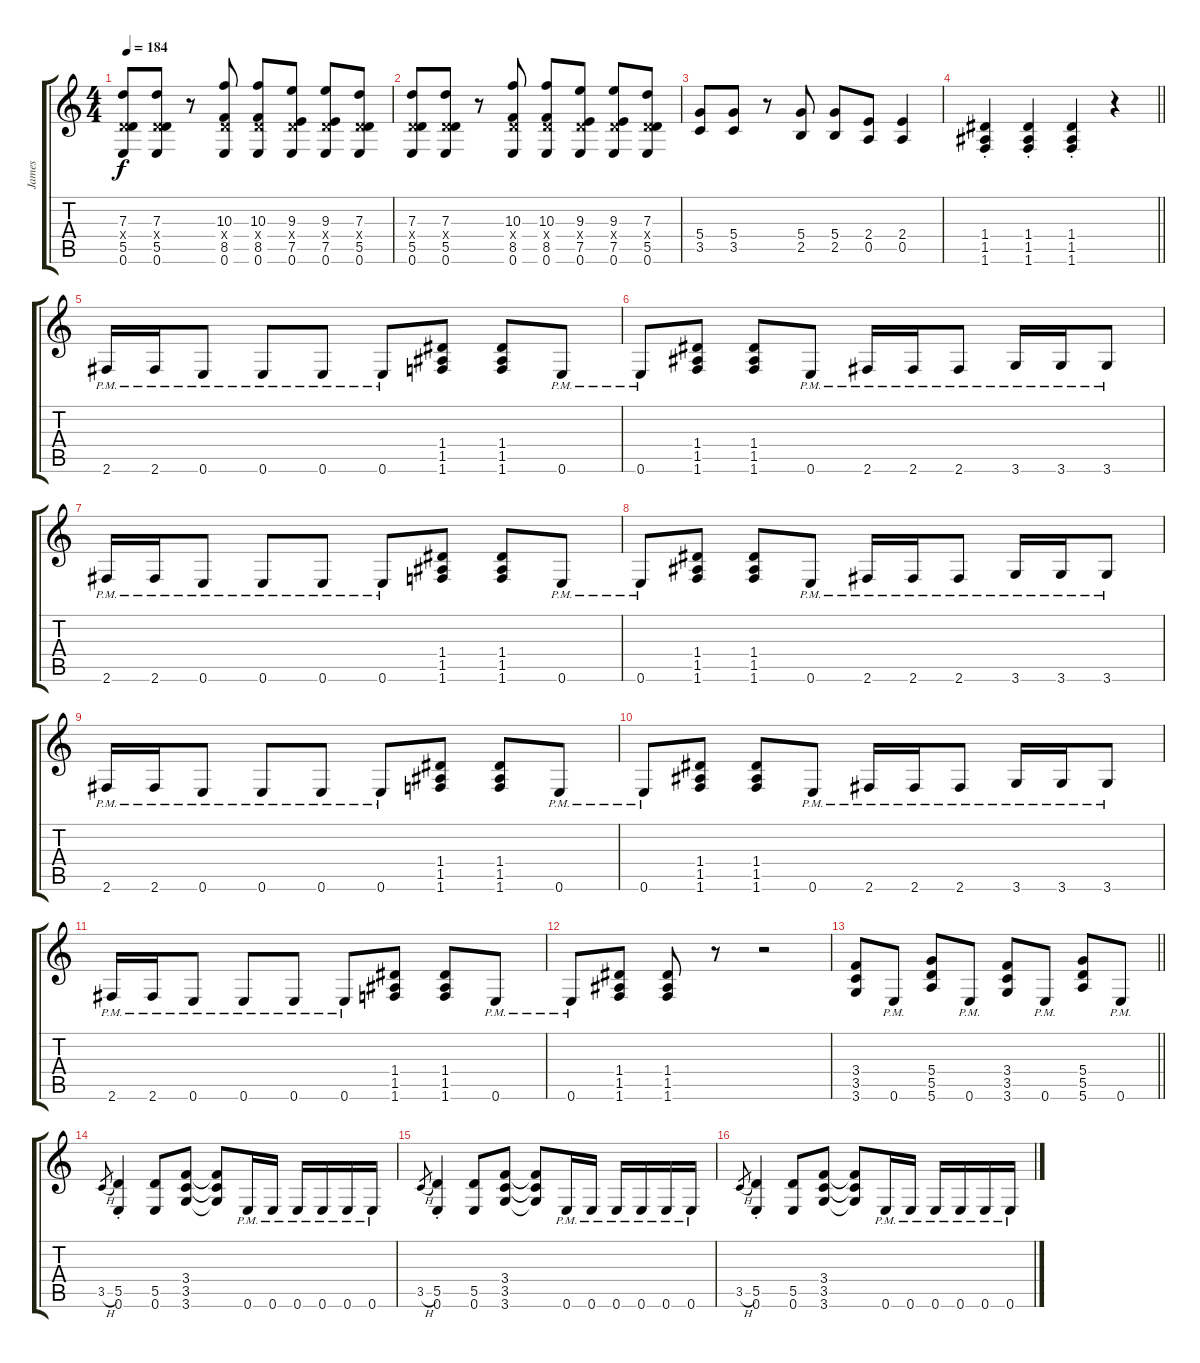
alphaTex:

\track ("James" "James") {instrument distortionguitar}
\staff {score tabs}
\tuning (E4 B3 G3 D3 A2 E2) {hide}
\ts (4 4)
\tempo 184
\clef g2
\ks c
(7.3 0.4{x} 5.5 0.6).8{dy f} (7.3 0.4{x} 5.5 0.6).8 r.8 (10.3 0.4{x} 8.5 0.6).8 (10.3 0.4{x} 8.5 0.6).8 (9.3 0.4{x} 7.5 0.6).8 (9.3 0.4{x} 7.5 0.6).8 (7.3 0.4{x} 5.5 0.6).8 |
(7.3 0.4{x} 5.5 0.6).8 (7.3 0.4{x} 5.5 0.6).8 r.8 (10.3 0.4{x} 8.5 0.6).8 (10.3 0.4{x} 8.5 0.6).8 (9.3 0.4{x} 7.5 0.6).8 (9.3 0.4{x} 7.5 0.6).8 (7.3 0.4{x} 5.5 0.6).8 |
(5.4 3.5).8 (5.4 3.5).8 r.8 (5.4 2.5).8 (5.4 2.5).8 (2.4 0.5).8 (2.4 0.5).4 |
\barLineRight lightlight
(1.4{st} 1.5{st} 1.6{st}).4 (1.4{st} 1.5{st} 1.6{st}).4 (1.4{st} 1.5{st} 1.6{st}).4 r.4 |
2.6{pm}.16 2.6{pm}.16 0.6{pm}.8 0.6{pm}.8 0.6{pm}.8 0.6{pm}.8 (1.4 1.5 1.6).8 (1.4 1.5 1.6).8 0.6{pm}.8 |
0.6{pm}.8 (1.4 1.5 1.6).8 (1.4 1.5 1.6).8 0.6{pm}.8 2.6{pm}.16 2.6{pm}.16 2.6{pm}.8 3.6{pm}.16 3.6{pm}.16 3.6{pm}.8 |
2.6{pm}.16 2.6{pm}.16 0.6{pm}.8 0.6{pm}.8 0.6{pm}.8 0.6{pm}.8 (1.4 1.5 1.6).8 (1.4 1.5 1.6).8 0.6{pm}.8 |
0.6{pm}.8 (1.4 1.5 1.6).8 (1.4 1.5 1.6).8 0.6{pm}.8 2.6{pm}.16 2.6{pm}.16 2.6{pm}.8 3.6{pm}.16 3.6{pm}.16 3.6{pm}.8 |
2.6{pm}.16 2.6{pm}.16 0.6{pm}.8 0.6{pm}.8 0.6{pm}.8 0.6{pm}.8 (1.4 1.5 1.6).8 (1.4 1.5 1.6).8 0.6{pm}.8 |
0.6{pm}.8 (1.4 1.5 1.6).8 (1.4 1.5 1.6).8 0.6{pm}.8 2.6{pm}.16 2.6{pm}.16 2.6{pm}.8 3.6{pm}.16 3.6{pm}.16 3.6{pm}.8 |
2.6{pm}.16 2.6{pm}.16 0.6{pm}.8 0.6{pm}.8 0.6{pm}.8 0.6{pm}.8 (1.4 1.5 1.6).8 (1.4 1.5 1.6).8 0.6{pm}.8 |
0.6{pm}.8 (1.4 1.5 1.6).8 (1.4 1.5 1.6).8 r.8 r.2 |
\barLineRight lightlight
(3.4 3.5 3.6).8 0.6{pm}.8 (5.4 5.5 5.6).8 0.6{pm}.8 (3.4 3.5 3.6).8 0.6{pm}.8 (5.4 5.5 5.6).8 0.6{pm}.8 |
3.5{h}.8{gr} (5.5{st} 0.6{st}).4 (5.5 0.6).8 (3.4 3.5 3.6).8 (3.4{t} 3.5{t} 3.6{t}).8 0.6{pm}.16 0.6{pm}.16 0.6{pm}.16 0.6{pm}.16 0.6{pm}.16 0.6{pm}.16 |
3.5{h}.8{gr} (5.5{st} 0.6{st}).4 (5.5 0.6).8 (3.4 3.5 3.6).8 (3.4{t} 3.5{t} 3.6{t}).8 0.6{pm}.16 0.6{pm}.16 0.6{pm}.16 0.6{pm}.16 0.6{pm}.16 0.6{pm}.16 |
3.5{h}.8{gr} (5.5{st} 0.6{st}).4 (5.5 0.6).8 (3.4 3.5 3.6).8 (3.4{t} 3.5{t} 3.6{t}).8 0.6{pm}.16 0.6{pm}.16 0.6{pm}.16 0.6{pm}.16 0.6{pm}.16 0.6{pm}.16
